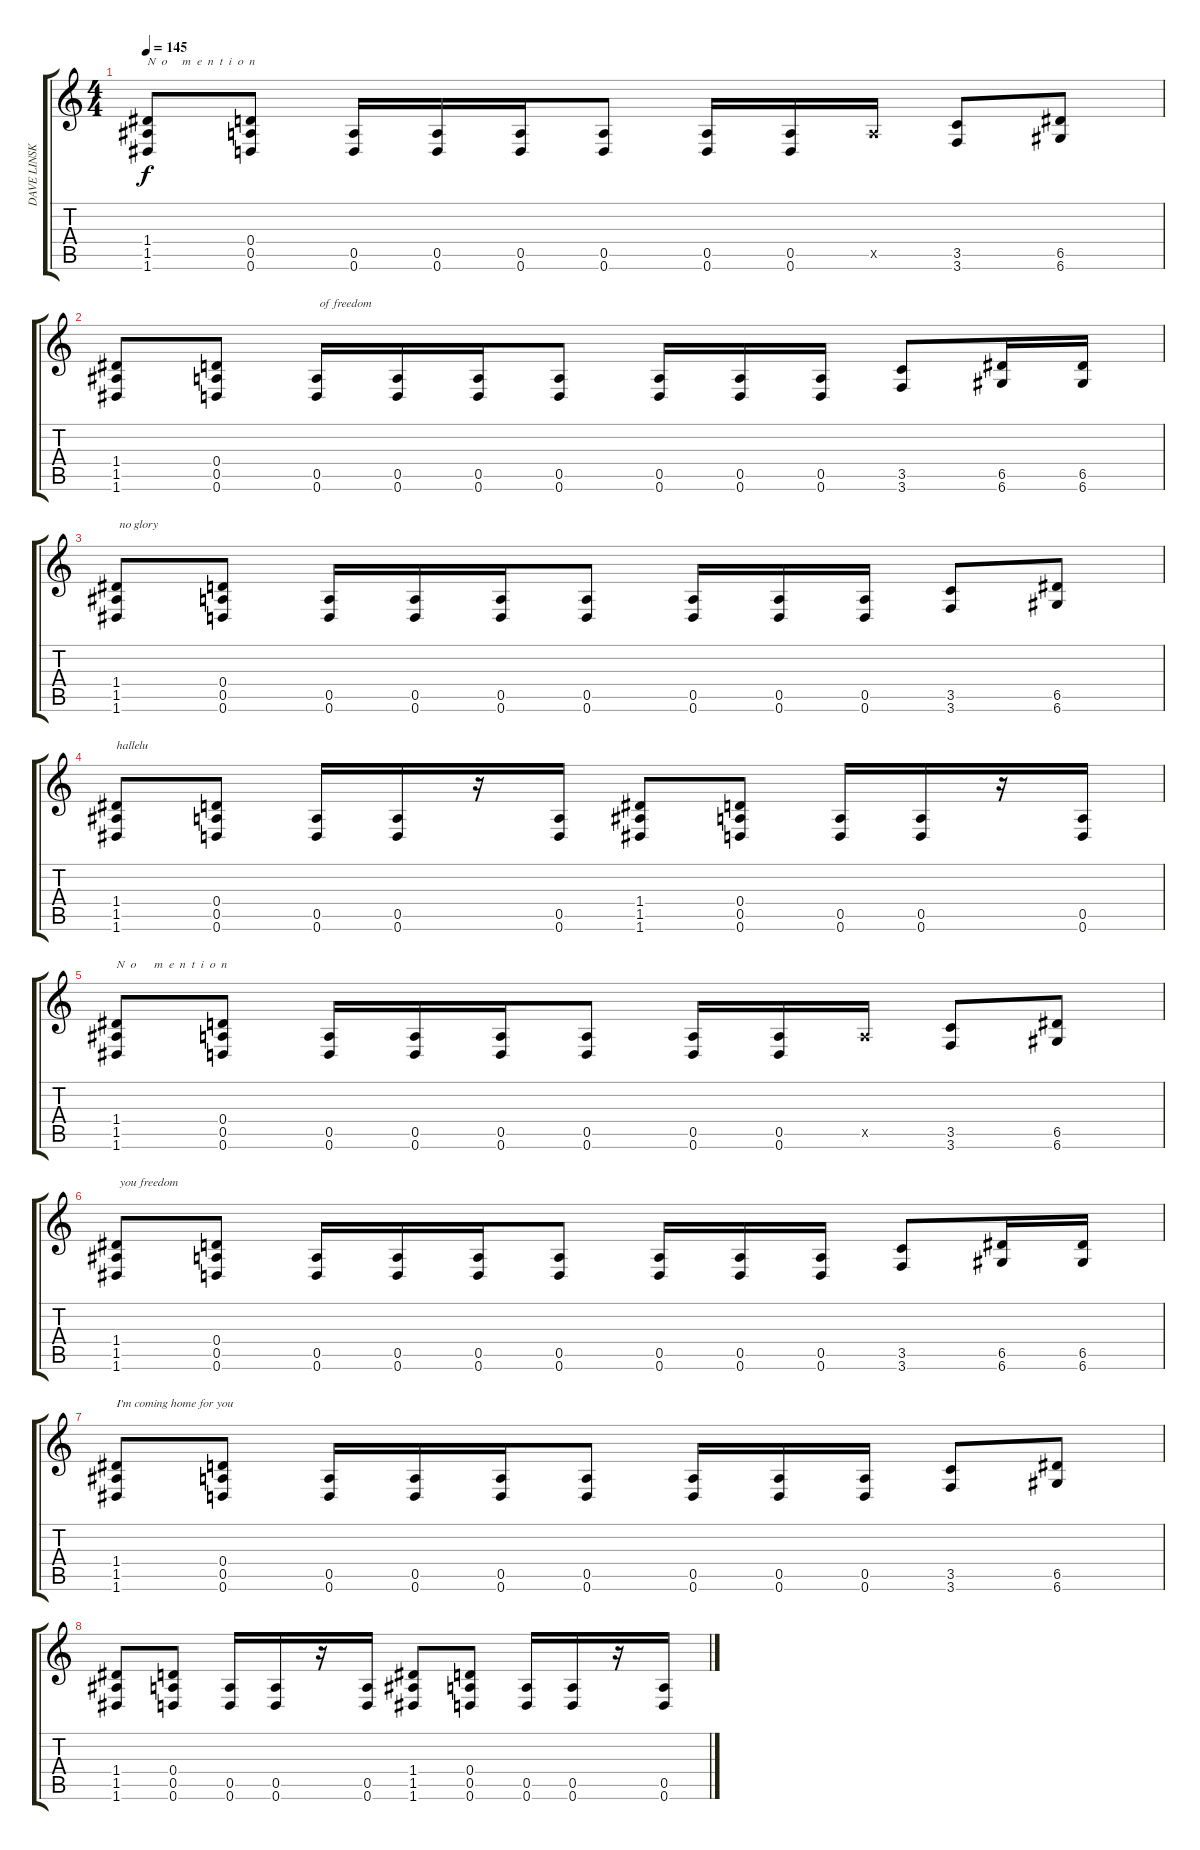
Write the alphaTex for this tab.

\track ("DAVE LINSK - rhythm & lead guitar" "DAVE LINSK") {instrument distortionguitar}
\staff {score tabs}
\tuning (E4 B3 G3 D3 A2 D2) {hide}
\ts (4 4)
\tempo 145
\clef g2
\ks c
(1.4 1.5 1.6).8{txt "N  o     m  e  n  t  i  o  n" dy f} (0.4 0.5 0.6).8 (0.5 0.6).16 (0.5 0.6).16 (0.5 0.6).16 (0.5 0.6).8 (0.5 0.6).16 (0.5 0.6).16 0.5{x}.16 (3.5 3.6).8 (6.5 6.6).8 |
(1.4 1.5 1.6).8 (0.4 0.5 0.6).8 (0.5 0.6).16{txt " of freedom                      "} (0.5 0.6).16 (0.5 0.6).16 (0.5 0.6).8 (0.5 0.6).16 (0.5 0.6).16 (0.5 0.6).16 (3.5 3.6).8 (6.5 6.6).16 (6.5 6.6).16 |
(1.4 1.5 1.6).8{txt " no glory "} (0.4 0.5 0.6).8 (0.5 0.6).16 (0.5 0.6).16 (0.5 0.6).16 (0.5 0.6).8 (0.5 0.6).16 (0.5 0.6).16 (0.5 0.6).16 (3.5 3.6).8 (6.5 6.6).8 |
(1.4 1.5 1.6).8{txt "hallelu"} (0.4 0.5 0.6).8 (0.5 0.6).16 (0.5 0.6).16 r.16 (0.5 0.6).16 (1.4 1.5 1.6).8 (0.4 0.5 0.6).8 (0.5 0.6).16 (0.5 0.6).16 r.16 (0.5 0.6).16 |
(1.4 1.5 1.6).8{txt "N  o      m  e  n  t  i  o  n"} (0.4 0.5 0.6).8 (0.5 0.6).16 (0.5 0.6).16 (0.5 0.6).16 (0.5 0.6).8 (0.5 0.6).16 (0.5 0.6).16 0.5{x}.16 (3.5 3.6).8 (6.5 6.6).8 |
(1.4 1.5 1.6).8{txt " you freedom "} (0.4 0.5 0.6).8 (0.5 0.6).16 (0.5 0.6).16 (0.5 0.6).16 (0.5 0.6).8 (0.5 0.6).16 (0.5 0.6).16 (0.5 0.6).16 (3.5 3.6).8 (6.5 6.6).16 (6.5 6.6).16 |
(1.4 1.5 1.6).8{txt "I'm coming home for you"} (0.4 0.5 0.6).8 (0.5 0.6).16 (0.5 0.6).16 (0.5 0.6).16 (0.5 0.6).8 (0.5 0.6).16 (0.5 0.6).16 (0.5 0.6).16 (3.5 3.6).8 (6.5 6.6).8 |
(1.4 1.5 1.6).8 (0.4 0.5 0.6).8 (0.5 0.6).16 (0.5 0.6).16 r.16 (0.5 0.6).16 (1.4 1.5 1.6).8 (0.4 0.5 0.6).8 (0.5 0.6).16 (0.5 0.6).16 r.16 (0.5 0.6).16
